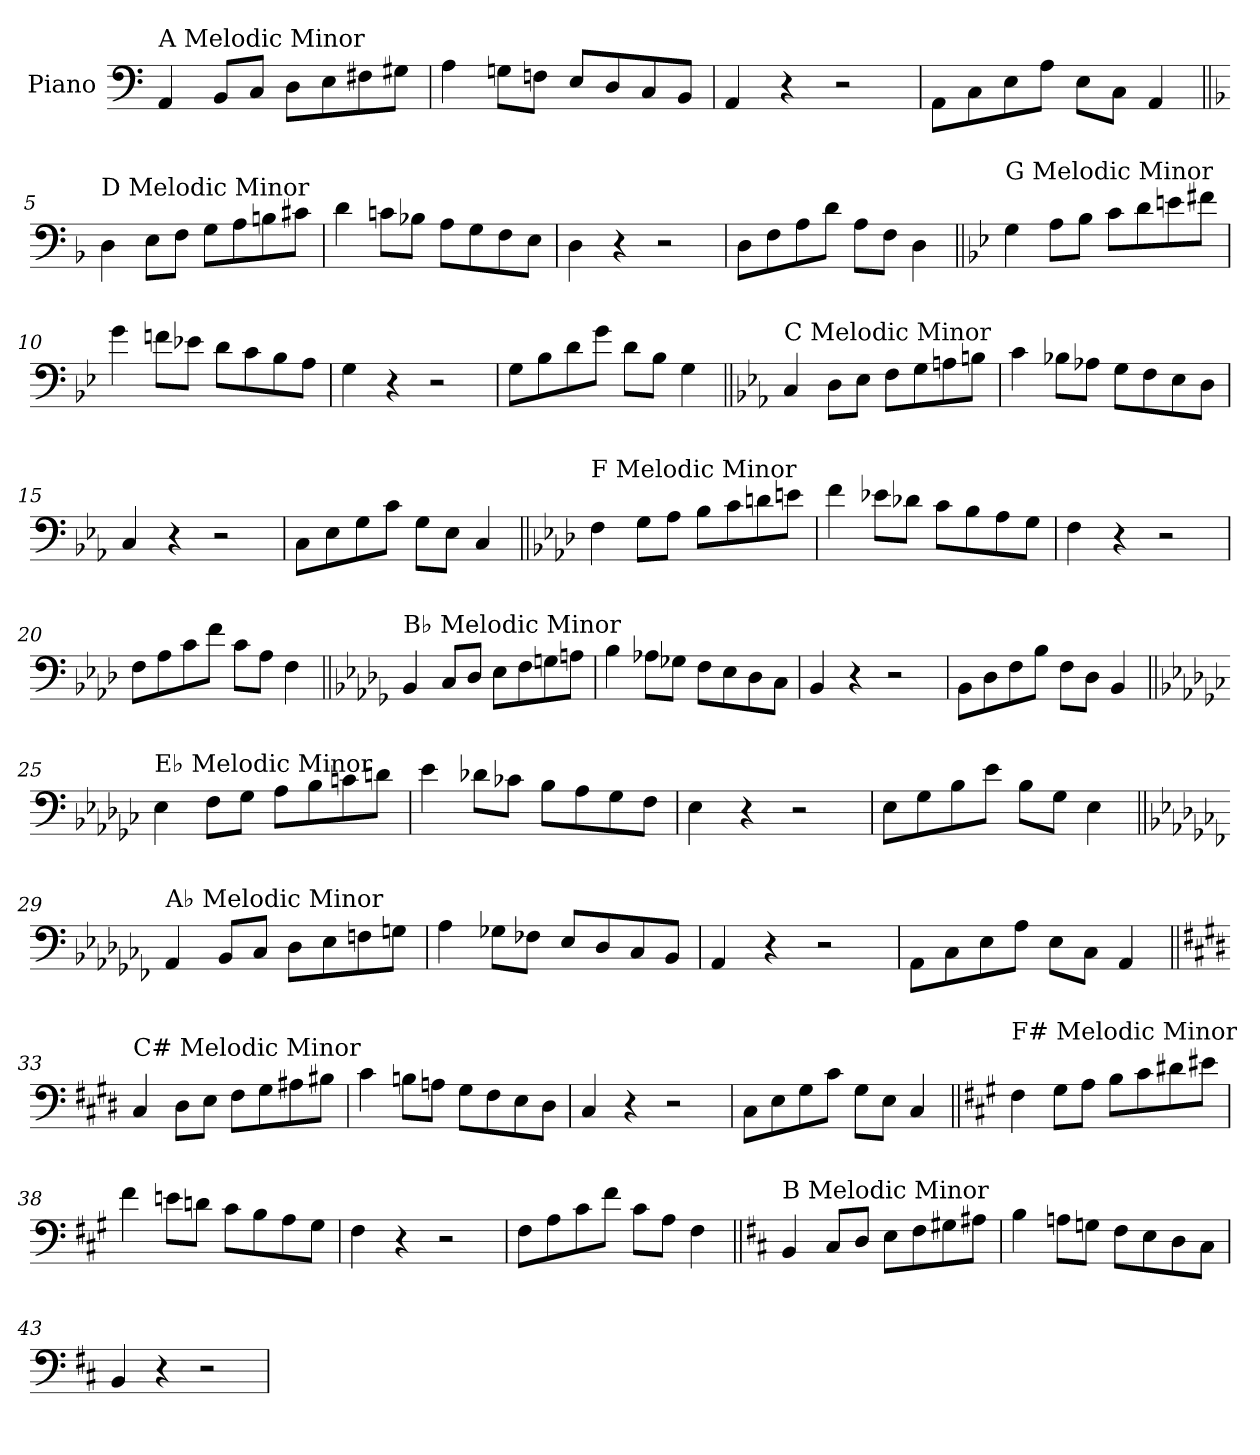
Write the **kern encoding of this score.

**kern
*part1
*staff1
*I"Piano
*I'Pno.
*clefF4
*k[]
=1
!LO:TX:a:t=A Melodic Minor
4AA/
8BB/L
8C/J
8D\L
8E\
8F#X\
8G#X\J
=2
4A\
8Gn\L
8Fn\J
8E/L
8D/
8C/
8BB/J
=3
4AA/
4r
2r
=4
8AA\L
8C\
8E\
8A\J
8E\L
8C\J
4AA/
!!LO:LB:g=z
=5||
*k[b-]
!LO:TX:a:t=D Melodic Minor
4D\
8E\L
8F\J
8G\L
8A\
8Bn\
8c#X\J
=6
4d\
8cn\L
8B-X\J
8A\L
8G\
8F\
8E\J
=7
4D\
4r
2r
=8
8D\L
8F\
8A\
8d\J
8A\L
8F\J
4D\
!!LO:LB:g=z
=9||
*k[b-e-]
!LO:TX:a:t=G Melodic Minor
4G\
8A\L
8B-\J
8c\L
8d\
8en\
8f#X\J
=10
4g\
8fn\L
8e-X\J
8d\L
8c\
8B-\
8A\J
=11
4G\
4r
2r
=12
8G\L
8B-\
8d\
8g\J
8d\L
8B-\J
4G\
!!LO:LB:g=z
=13||
*k[b-e-a-]
!LO:TX:a:t=C Melodic Minor
4C/
8D\L
8E-\J
8F\L
8G\
8An\
8Bn\J
=14
4c\
8B-X\L
8A-X\J
8G\L
8F\
8E-\
8D\J
=15
4C/
4r
2r
=16
8C\L
8E-\
8G\
8c\J
8G\L
8E-\J
4C/
!!LO:LB:g=z
=17||
*k[b-e-a-d-]
!LO:TX:a:t=F Melodic Minor
4F\
8G\L
8A-\J
8B-\L
8c\
8dn\
8en\J
=18
4f\
8e-X\L
8d-X\J
8c\L
8B-\
8A-\
8G\J
=19
4F\
4r
2r
=20
8F\L
8A-\
8c\
8f\J
8c\L
8A-\J
4F\
!!LO:LB:g=z
=21||
*k[b-e-a-d-g-]
!LO:TX:a:t=B♭ Melodic Minor
4BB-/
8C/L
8D-/J
8E-\L
8F\
8Gn\
8An\J
=22
4B-\
8A-X\L
8G-X\J
8F\L
8E-\
8D-\
8C\J
=23
4BB-/
4r
2r
=24
8BB-\L
8D-\
8F\
8B-\J
8F\L
8D-\J
4BB-/
!!LO:LB:g=z
=25||
*k[b-e-a-d-g-c-]
!LO:TX:a:t=E♭ Melodic Minor
4E-\
8F\L
8G-\J
8A-\L
8B-\
8cn\
8dn\J
=26
4e-\
8d-X\L
8c-X\J
8B-\L
8A-\
8G-\
8F\J
=27
4E-\
4r
2r
=28
8E-\L
8G-\
8B-\
8e-\J
8B-\L
8G-\J
4E-\
!!LO:LB:g=z
=29||
*k[b-e-a-d-g-c-f-]
!LO:TX:a:t=A♭ Melodic Minor
4AA-/
8BB-/L
8C-/J
8D-\L
8E-\
8Fn\
8Gn\J
=30
4A-\
8G-X\L
8F-X\J
8E-/L
8D-/
8C-/
8BB-/J
=31
4AA-/
4r
2r
=32
8AA-\L
8C-\
8E-\
8A-\J
8E-\L
8C-\J
4AA-/
!!LO:LB:g=z
=33||
*k[f#c#g#d#]
!LO:TX:a:t=C# Melodic Minor
4C#/
8D#\L
8E\J
8F#\L
8G#\
8A#X\
8B#X\J
=34
4c#\
8Bn\L
8An\J
8G#\L
8F#\
8E\
8D#\J
=35
4C#/
4r
2r
=36
8C#\L
8E\
8G#\
8c#\J
8G#\L
8E\J
4C#/
!!LO:LB:g=z
=37||
*k[f#c#g#]
!LO:TX:a:t=F# Melodic Minor
4F#\
8G#\L
8A\J
8B\L
8c#\
8d#X\
8e#X\J
=38
4f#\
8en\L
8dn\J
8c#\L
8B\
8A\
8G#\J
=39
4F#\
4r
2r
=40
8F#\L
8A\
8c#\
8f#\J
8c#\L
8A\J
4F#\
!!LO:LB:g=z
=41||
*k[f#c#]
!LO:TX:a:t=B Melodic Minor
4BB/
8C#/L
8D/J
8E\L
8F#\
8G#X\
8A#X\J
=42
4B\
8An\L
8Gn\J
8F#\L
8E\
8D\
8C#\J
=43
4BB/
4r
2r
=
*-
